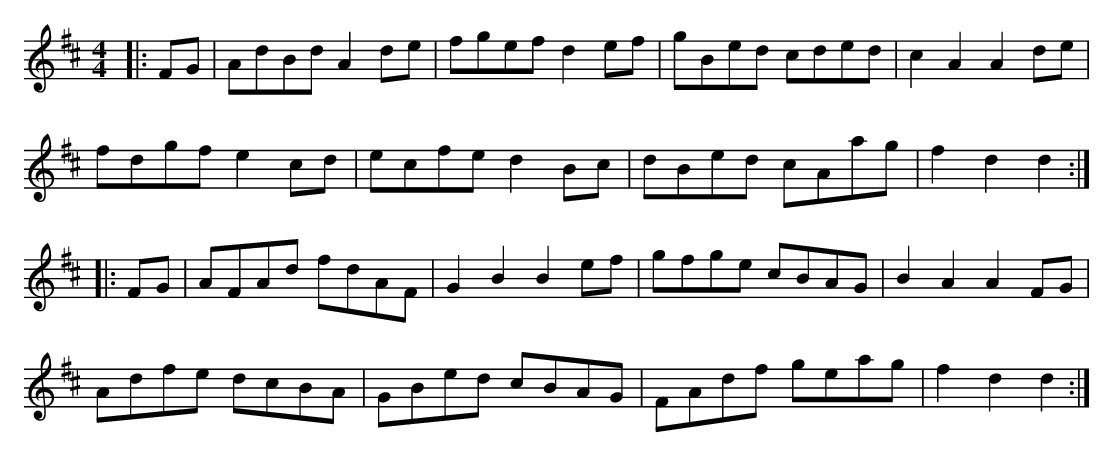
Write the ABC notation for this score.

X:1
M:4/4
K:D
|:FG|AdBd A2de|fgef d2ef|gBed cded|c2A2 A2de|
fdgf e2cd|ecfe d2Bc|dBed cAag|f2d2 d2:|
|:FG|AFAd fdAF|G2B2 B2ef|gfge cBAG|B2A2 A2FG|
Adfe dcBA|GBed cBAG|FAdf geag|f2d2 d2:|
